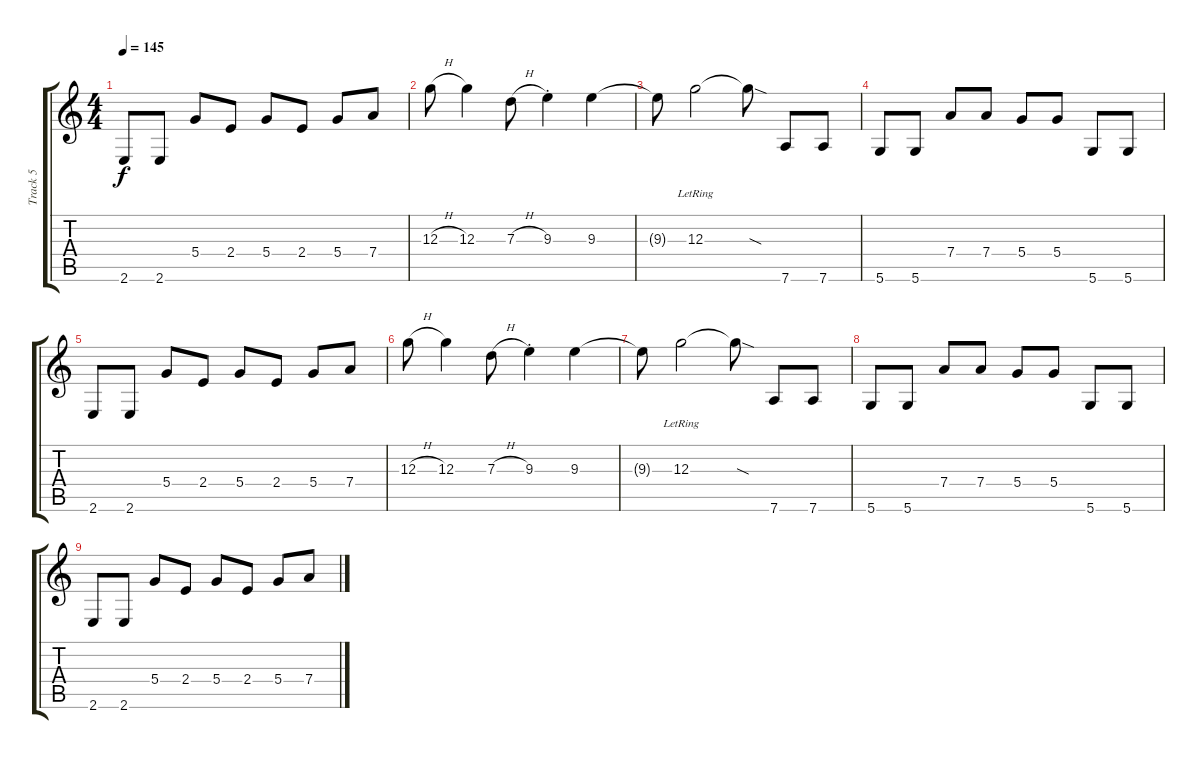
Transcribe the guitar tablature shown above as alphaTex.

\track ("Track 5" "Track 5") {instrument electricguitarjazz}
\staff {score tabs}
\tuning (E4 B3 G3 D3 A2 D2) {hide}
\ts (4 4)
\tempo 145
\clef g2
\ks c
2.6.8{dy f} 2.6.8 5.4.8 2.4.8 5.4.8 2.4.8 5.4.8 7.4.8 |
12.3{h}.8 12.3.4 7.3{h}.8 9.3{st}.4 9.3.4 |
9.3{t}.8 12.3{lr}.2 12.3{sod t}.8 7.6.8 7.6.8 |
5.6.8 5.6.8 7.4.8 7.4.8 5.4.8 5.4.8 5.6.8 5.6.8 |
2.6.8 2.6.8 5.4.8 2.4.8 5.4.8 2.4.8 5.4.8 7.4.8 |
12.3{h}.8 12.3.4 7.3{h}.8 9.3{st}.4 9.3.4 |
9.3{t}.8 12.3{lr}.2 12.3{sod t}.8 7.6.8 7.6.8 |
5.6.8 5.6.8 7.4.8 7.4.8 5.4.8 5.4.8 5.6.8 5.6.8 |
2.6.8 2.6.8 5.4.8 2.4.8 5.4.8 2.4.8 5.4.8 7.4.8
